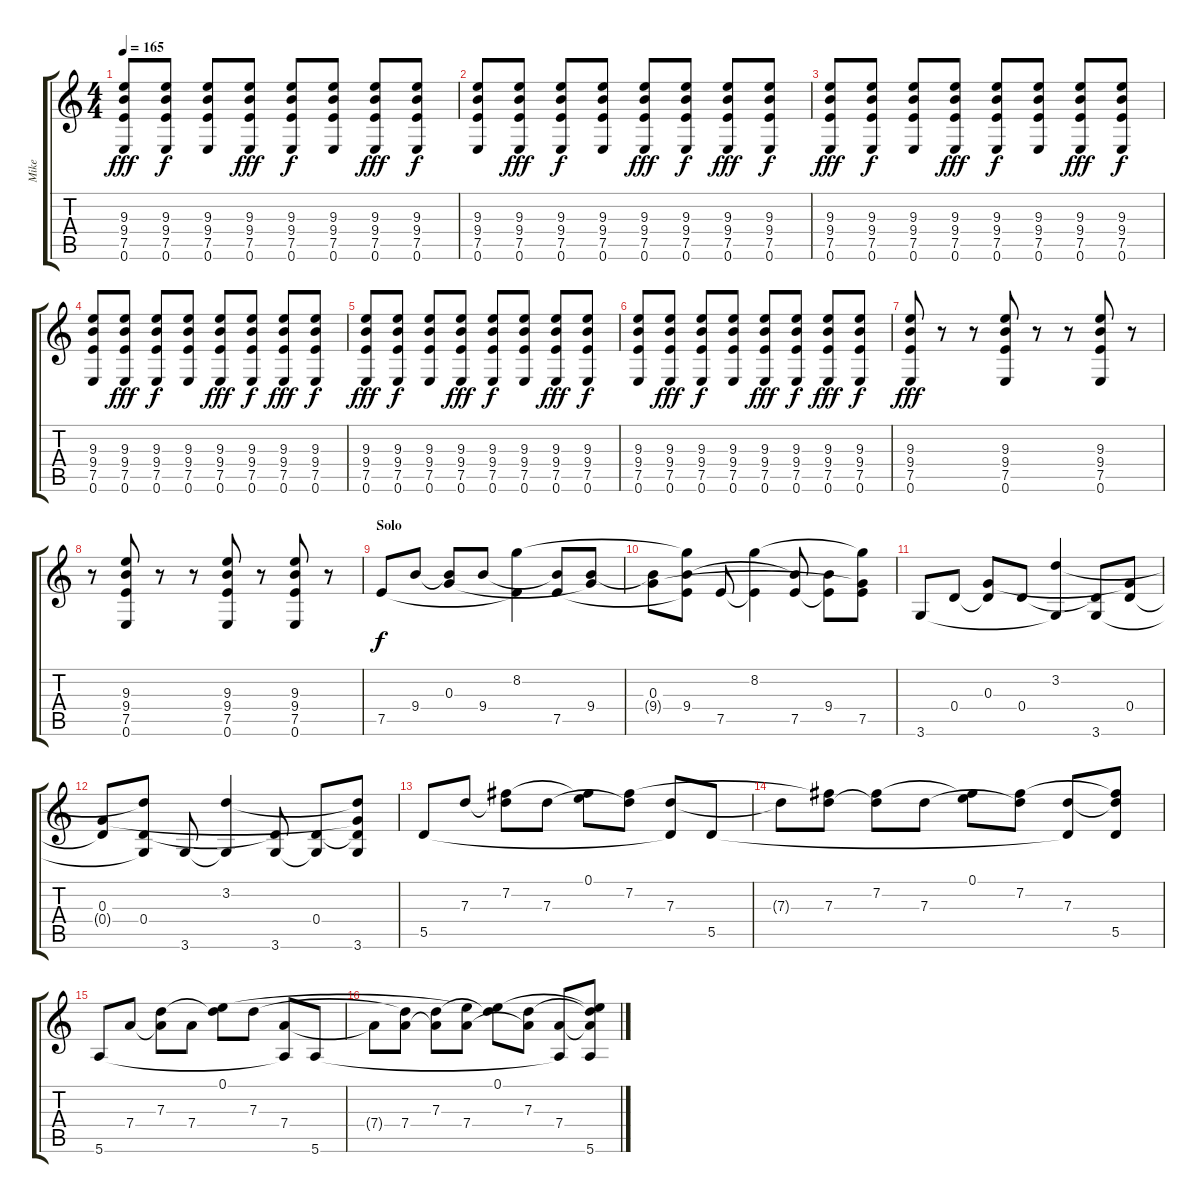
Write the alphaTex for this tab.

\track ("Mike" "Mike") {instrument acousticguitarsteel}
\staff {score tabs}
\tuning (E4 B3 G3 D3 A2 E2) {hide}
\ts (4 4)
\tempo 165
\clef g2
\ks c
(9.3 9.4 7.5 0.6).8{dy fff} (9.3 9.4 7.5 0.6).8{dy f} (9.3 9.4 7.5 0.6).8 (9.3 9.4 7.5 0.6).8{dy fff} (9.3 9.4 7.5 0.6).8{dy f} (9.3 9.4 7.5 0.6).8 (9.3 9.4 7.5 0.6).8{dy fff} (9.3 9.4 7.5 0.6).8{dy f} |
(9.3 9.4 7.5 0.6).8 (9.3 9.4 7.5 0.6).8{dy fff} (9.3 9.4 7.5 0.6).8{dy f} (9.3 9.4 7.5 0.6).8 (9.3 9.4 7.5 0.6).8{dy fff} (9.3 9.4 7.5 0.6).8{dy f} (9.3 9.4 7.5 0.6).8{dy fff} (9.3 9.4 7.5 0.6).8{dy f} |
(9.3 9.4 7.5 0.6).8{dy fff} (9.3 9.4 7.5 0.6).8{dy f} (9.3 9.4 7.5 0.6).8 (9.3 9.4 7.5 0.6).8{dy fff} (9.3 9.4 7.5 0.6).8{dy f} (9.3 9.4 7.5 0.6).8 (9.3 9.4 7.5 0.6).8{dy fff} (9.3 9.4 7.5 0.6).8{dy f} |
(9.3 9.4 7.5 0.6).8 (9.3 9.4 7.5 0.6).8{dy fff} (9.3 9.4 7.5 0.6).8{dy f} (9.3 9.4 7.5 0.6).8 (9.3 9.4 7.5 0.6).8{dy fff} (9.3 9.4 7.5 0.6).8{dy f} (9.3 9.4 7.5 0.6).8{dy fff} (9.3 9.4 7.5 0.6).8{dy f} |
(9.3 9.4 7.5 0.6).8{dy fff} (9.3 9.4 7.5 0.6).8{dy f} (9.3 9.4 7.5 0.6).8 (9.3 9.4 7.5 0.6).8{dy fff} (9.3 9.4 7.5 0.6).8{dy f} (9.3 9.4 7.5 0.6).8 (9.3 9.4 7.5 0.6).8{dy fff} (9.3 9.4 7.5 0.6).8{dy f} |
(9.3 9.4 7.5 0.6).8 (9.3 9.4 7.5 0.6).8{dy fff} (9.3 9.4 7.5 0.6).8{dy f} (9.3 9.4 7.5 0.6).8 (9.3 9.4 7.5 0.6).8{dy fff} (9.3 9.4 7.5 0.6).8{dy f} (9.3 9.4 7.5 0.6).8{dy fff} (9.3 9.4 7.5 0.6).8{dy f} |
(9.3 9.4 7.5 0.6).8{dy fff} r.8 r.8 (9.3 9.4 7.5 0.6).8 r.8 r.8 (9.3 9.4 7.5 0.6).8 r.8 |
r.8 (9.3 9.4 7.5 0.6).8 r.8 r.8 (9.3 9.4 7.5 0.6).8 r.8 (9.3 9.4 7.5 0.6).8 r.8{volume 15 instrument acousticguitarsteel} |
\section ("" "Solo")
7.5.8{dy f} 9.4.8 (0.3 9.4{t}).8 9.4.8 (8.2 7.5{t}).4 (9.4{t} 7.5).8 (0.3{t} 9.4).8 |
(0.3 9.4{t}).8 (8.2{t} 9.4 7.5{t}).8 7.5.8 (8.2 7.5{t}).4 (9.4{t} 7.5).8 (9.4 7.5{t}).8 (8.2{t} 0.3{t} 7.5).8 |
3.6.8 0.4.8 (0.3 0.4{t}).8 0.4.8 (3.2 3.6{t}).4 (0.4{t} 3.6).8 (0.3{t} 0.4).8 |
(0.3 0.4{t}).8 (3.2{t} 0.4 3.6{t}).8 3.6.8 (3.2 3.6{t}).4 (0.4{t} 3.6).8 (0.4 3.6{t}).8 (3.2{t} 0.3{t} 0.4{t} 3.6).8 |
5.5.8 7.3.8 (7.2 7.3{t}).8 7.3.8 (0.1 7.2{t}).8 (7.2 7.3{t}).8 (7.3 5.5{t}).8 5.5.8 |
7.3{t}.8 (7.2{t} 7.3).8 (7.2 7.3{t}).8 7.3.8 (0.1 7.2{t}).8 (7.2 7.3{t}).8 (7.3 5.5{t}).8 (7.2{t} 7.3{t} 5.5).8 |
5.6.8 7.4.8 (7.3 7.4{t}).8 7.4.8 (0.1 7.3{t}).8 7.3.8 (7.4 5.6{t}).8 5.6.8 |
7.4{t}.8 (7.3{t} 7.4).8 (7.3 7.4{t}).8 (0.1{t} 7.4).8 (0.1 7.3{t}).8 (7.3 7.4{t}).8 (7.4 5.6{t}).8 (0.1{t} 7.3{t} 7.4{t} 5.6).8
